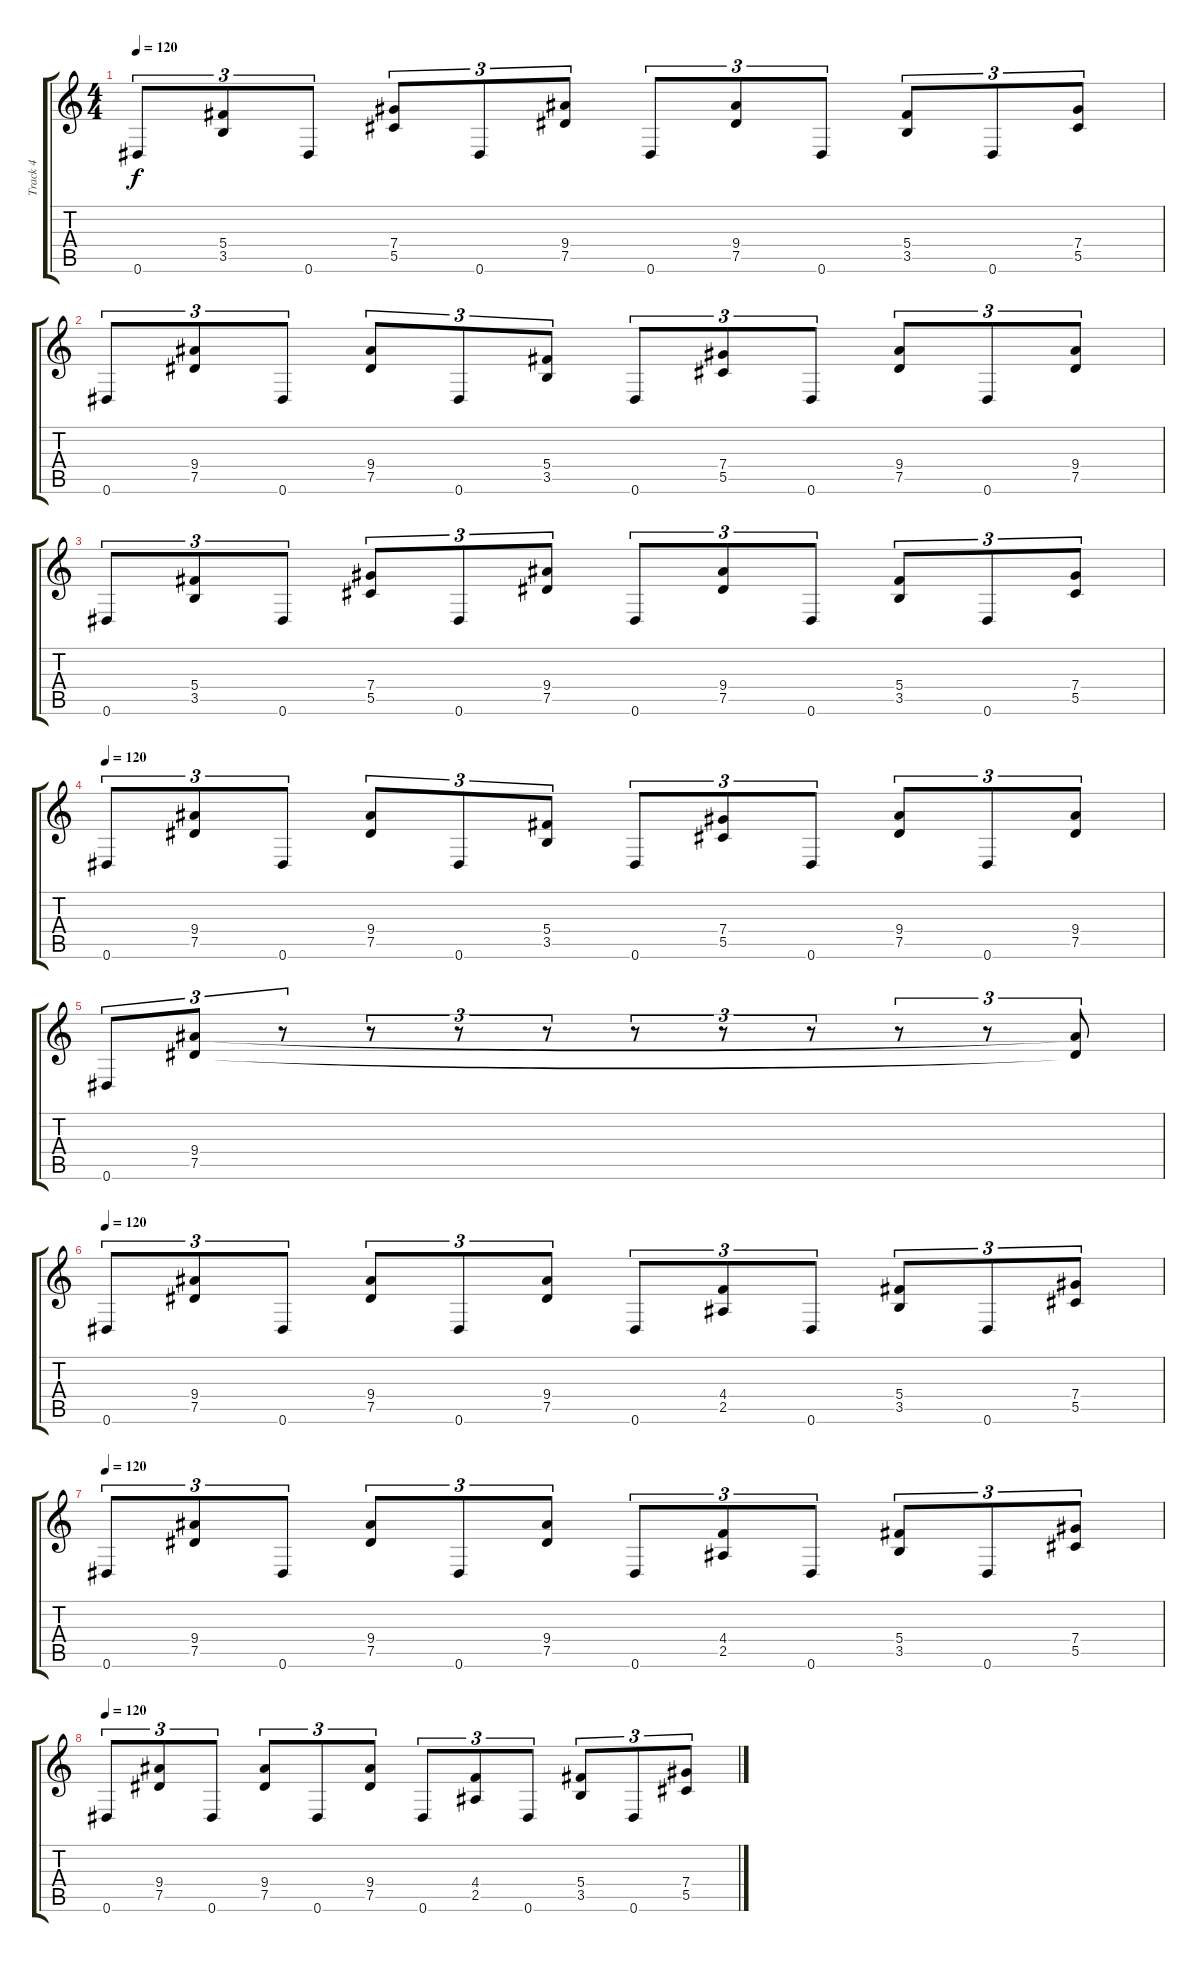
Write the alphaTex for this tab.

\track ("Track 4" "Track 4") {instrument distortionguitar}
\staff {score tabs}
\tuning (Eb4 Bb3 Gb3 Db3 Ab2 Eb2) {hide}
\ts (4 4)
\tempo 120
\clef g2
\ks c
0.6.8{tu (3 2) dy f} (5.4 3.5).8{tu (3 2)} 0.6.8{tu (3 2)} (7.4 5.5).8{tu (3 2)} 0.6.8{tu (3 2)} (9.4 7.5).8{tu (3 2)} 0.6.8{tu (3 2)} (9.4 7.5).8{tu (3 2)} 0.6.8{tu (3 2)} (5.4 3.5).8{tu (3 2)} 0.6.8{tu (3 2)} (7.4 5.5).8{tu (3 2)} |
0.6.8{tu (3 2)} (9.4 7.5).8{tu (3 2)} 0.6.8{tu (3 2)} (9.4 7.5).8{tu (3 2)} 0.6.8{tu (3 2)} (5.4 3.5).8{tu (3 2)} 0.6.8{tu (3 2)} (7.4 5.5).8{tu (3 2)} 0.6.8{tu (3 2)} (9.4 7.5).8{tu (3 2)} 0.6.8{tu (3 2)} (9.4 7.5).8{tu (3 2)} |
0.6.8{tu (3 2)} (5.4 3.5).8{tu (3 2)} 0.6.8{tu (3 2)} (7.4 5.5).8{tu (3 2)} 0.6.8{tu (3 2)} (9.4 7.5).8{tu (3 2)} 0.6.8{tu (3 2)} (9.4 7.5).8{tu (3 2)} 0.6.8{tu (3 2)} (5.4 3.5).8{tu (3 2)} 0.6.8{tu (3 2)} (7.4 5.5).8{tu (3 2)} |
\tempo 120
0.6.8{tu (3 2)} (9.4 7.5).8{tu (3 2)} 0.6.8{tu (3 2)} (9.4 7.5).8{tu (3 2)} 0.6.8{tu (3 2)} (5.4 3.5).8{tu (3 2)} 0.6.8{tu (3 2)} (7.4 5.5).8{tu (3 2)} 0.6.8{tu (3 2)} (9.4 7.5).8{tu (3 2)} 0.6.8{tu (3 2)} (9.4 7.5).8{tu (3 2)} |
0.6.8{tu (3 2)} (9.4 7.5).8{tu (3 2)} r.8{tu (3 2)} r.8{tu (3 2)} r.8{tu (3 2)} r.8{tu (3 2)} r.8{tu (3 2)} r.8{tu (3 2)} r.8{tu (3 2)} r.8{tu (3 2)} r.8{tu (3 2)} (9.4{t} 7.5{t}).8{tu (3 2)} |
\tempo 120
0.6.8{tu (3 2)} (9.4 7.5).8{tu (3 2)} 0.6.8{tu (3 2)} (9.4 7.5).8{tu (3 2)} 0.6.8{tu (3 2)} (9.4 7.5).8{tu (3 2)} 0.6.8{tu (3 2)} (4.4 2.5).8{tu (3 2)} 0.6.8{tu (3 2)} (5.4 3.5).8{tu (3 2)} 0.6.8{tu (3 2)} (7.4 5.5).8{tu (3 2)} |
\tempo 120
0.6.8{tu (3 2)} (9.4 7.5).8{tu (3 2)} 0.6.8{tu (3 2)} (9.4 7.5).8{tu (3 2)} 0.6.8{tu (3 2)} (9.4 7.5).8{tu (3 2)} 0.6.8{tu (3 2)} (4.4 2.5).8{tu (3 2)} 0.6.8{tu (3 2)} (5.4 3.5).8{tu (3 2)} 0.6.8{tu (3 2)} (7.4 5.5).8{tu (3 2)} |
\tempo 120
0.6.8{tu (3 2)} (9.4 7.5).8{tu (3 2)} 0.6.8{tu (3 2)} (9.4 7.5).8{tu (3 2)} 0.6.8{tu (3 2)} (9.4 7.5).8{tu (3 2)} 0.6.8{tu (3 2)} (4.4 2.5).8{tu (3 2)} 0.6.8{tu (3 2)} (5.4 3.5).8{tu (3 2)} 0.6.8{tu (3 2)} (7.4 5.5).8{tu (3 2)}
